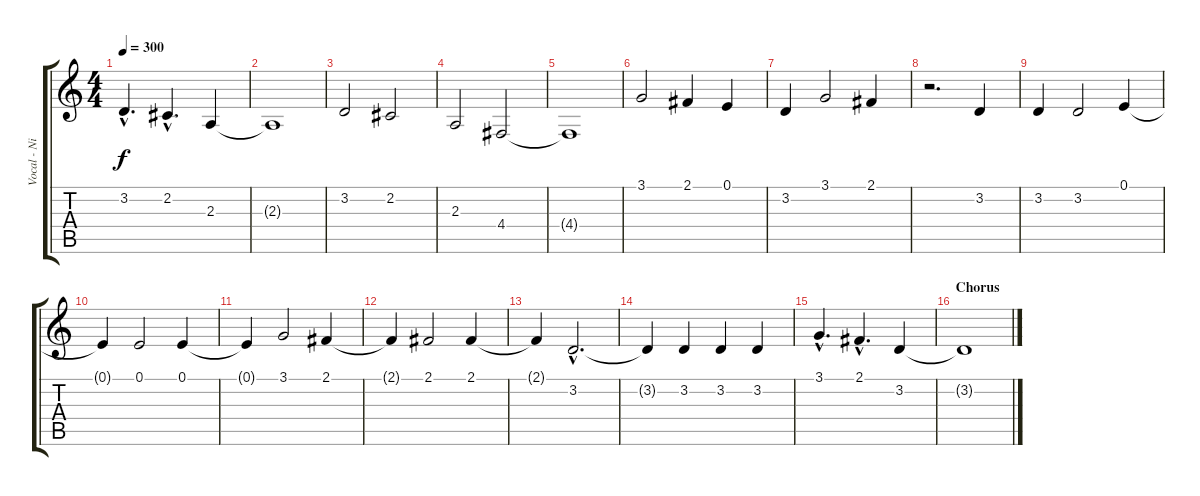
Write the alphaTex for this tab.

\track ("Vocal - Nikola" "Vocal - Ni") {instrument flute}
\staff {score tabs}
\tuning (E4 B3 G3 D3 A2 E2) {hide}
\ts (4 4)
\tempo 300
\clef g2
\ks c
3.2{hac}.4{d dy f} 2.2{hac}.4{d} 2.3.4 |
2.3{t}.1 |
3.2.2 2.2.2 |
2.3.2 4.4.2 |
4.4{t}.1 |
3.1.2 2.1.4 0.1.4 |
3.2.4 3.1.2 2.1.4 |
r.2{d} 3.2.4 |
3.2.4 3.2.2 0.1.4 |
0.1{t}.4 0.1.2 0.1.4 |
0.1{t}.4 3.1.2 2.1.4 |
2.1{t}.4 2.1.2 2.1.4 |
2.1{t}.4 3.2{hac}.2{d} |
3.2{t}.4 3.2.4 3.2.4 3.2.4 |
3.1{hac}.4{d} 2.1{hac}.4{d} 3.2.4 |
\section ("" "Chorus")
3.2{t}.1
